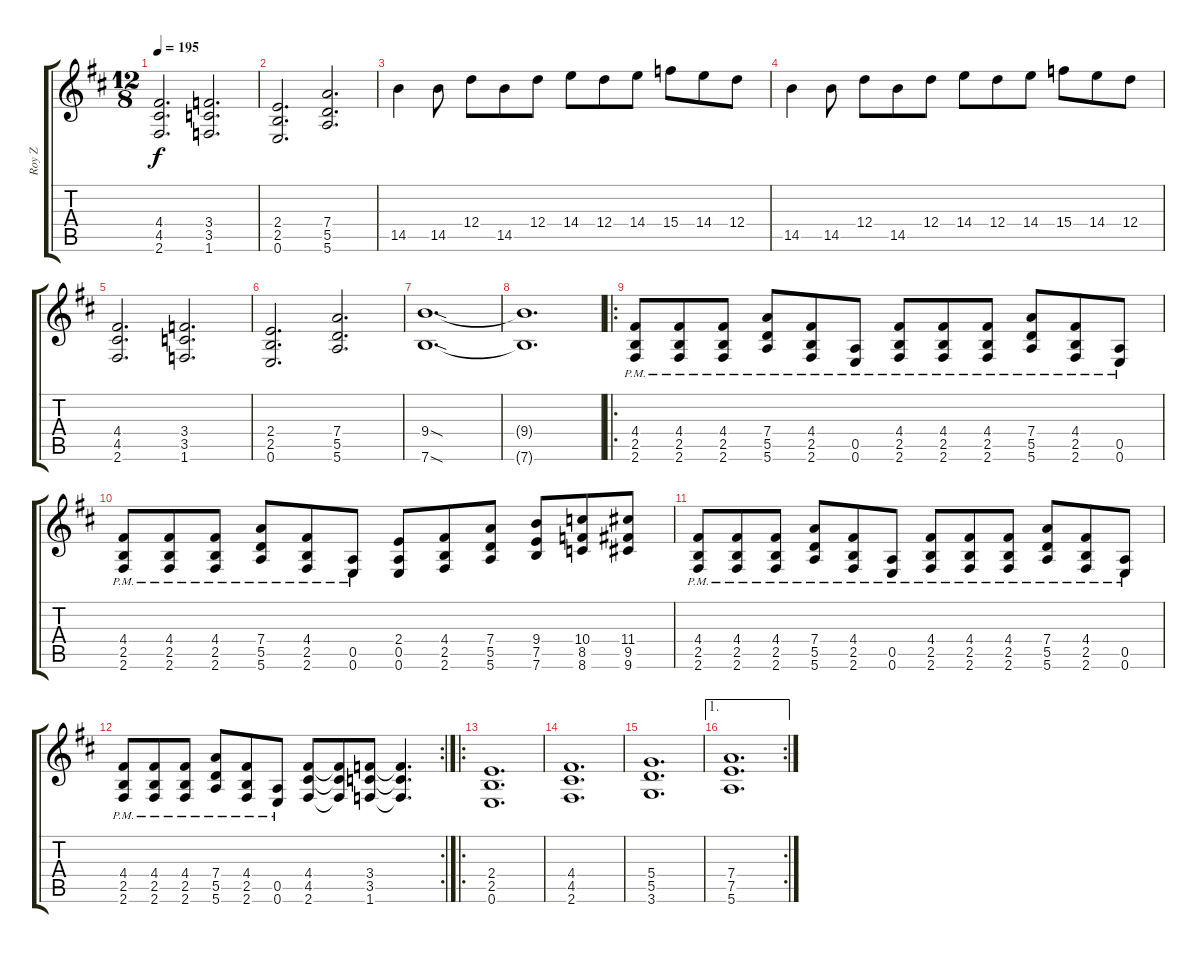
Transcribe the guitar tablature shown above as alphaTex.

\track ("Roy Z" "Roy Z") {instrument overdrivenguitar}
\staff {score tabs}
\tuning (E4 B3 G3 D3 A2 E2) {hide}
\ts (12 8)
\tempo 195
\clef g2
\ks d
(4.4 4.5 2.6).2{d dy f} (3.4 3.5 1.6).2{d} |
(2.4 2.5 0.6).2{d} (7.4 5.5 5.6).2{d} |
14.5.4 14.5.8 12.4.8 14.5.8 12.4.8 14.4.8 12.4.8 14.4.8 15.4.8 14.4.8 12.4.8 |
14.5.4 14.5.8 12.4.8 14.5.8 12.4.8 14.4.8 12.4.8 14.4.8 15.4.8 14.4.8 12.4.8 |
(4.4 4.5 2.6).2{d} (3.4 3.5 1.6).2{d} |
(2.4 2.5 0.6).2{d} (7.4 5.5 5.6).2{d} |
(9.4{sod} 7.6{sod}).1{d} |
(9.4{t} 7.6{t}).1{d} |
\ro
(4.4{pm} 2.5{pm} 2.6{pm}).8 (4.4{pm} 2.5{pm} 2.6{pm}).8 (4.4{pm} 2.5{pm} 2.6{pm}).8 (7.4{pm} 5.5{pm} 5.6{pm}).8 (4.4{pm} 2.5{pm} 2.6{pm}).8 (0.5{pm} 0.6{pm}).8 (4.4{pm} 2.5{pm} 2.6{pm}).8 (4.4{pm} 2.5{pm} 2.6{pm}).8 (4.4{pm} 2.5{pm} 2.6{pm}).8 (7.4{pm} 5.5{pm} 5.6{pm}).8 (4.4{pm} 2.5{pm} 2.6{pm}).8 (0.5{pm} 0.6{pm}).8 |
(4.4{pm} 2.5{pm} 2.6{pm}).8 (4.4{pm} 2.5{pm} 2.6{pm}).8 (4.4{pm} 2.5{pm} 2.6{pm}).8 (7.4{pm} 5.5{pm} 5.6{pm}).8 (4.4{pm} 2.5{pm} 2.6{pm}).8 (0.5{pm} 0.6{pm}).8 (2.4 0.5 0.6).8 (4.4 2.5 2.6).8 (7.4 5.5 5.6).8 (9.4 7.5 7.6).8 (10.4 8.5 8.6).8 (11.4 9.5 9.6).8 |
(4.4{pm} 2.5{pm} 2.6{pm}).8 (4.4{pm} 2.5{pm} 2.6{pm}).8 (4.4{pm} 2.5{pm} 2.6{pm}).8 (7.4{pm} 5.5{pm} 5.6{pm}).8 (4.4{pm} 2.5{pm} 2.6{pm}).8 (0.5{pm} 0.6{pm}).8 (4.4{pm} 2.5{pm} 2.6{pm}).8 (4.4{pm} 2.5{pm} 2.6{pm}).8 (4.4{pm} 2.5{pm} 2.6{pm}).8 (7.4{pm} 5.5{pm} 5.6{pm}).8 (4.4{pm} 2.5{pm} 2.6{pm}).8 (0.5{pm} 0.6{pm}).8 |
\rc 2
(4.4{pm} 2.5{pm} 2.6{pm}).8 (4.4{pm} 2.5{pm} 2.6{pm}).8 (4.4{pm} 2.5{pm} 2.6{pm}).8 (7.4{pm} 5.5{pm} 5.6{pm}).8 (4.4{pm} 2.5{pm} 2.6{pm}).8 (0.5{pm} 0.6{pm}).8 (4.4 4.5 2.6).8 (4.4{t} 4.5{t} 2.6{t}).8 (3.4 3.5 1.6).8 (3.4{t} 3.5{t} 1.6{t}).4{d} |
\ro
(2.4 2.5 0.6).1{d} |
(4.4 4.5 2.6).1{d} |
(5.4 5.5 3.6).1{d} |
\ae 1
\rc 2
(7.4 7.5 5.6).1{d}
